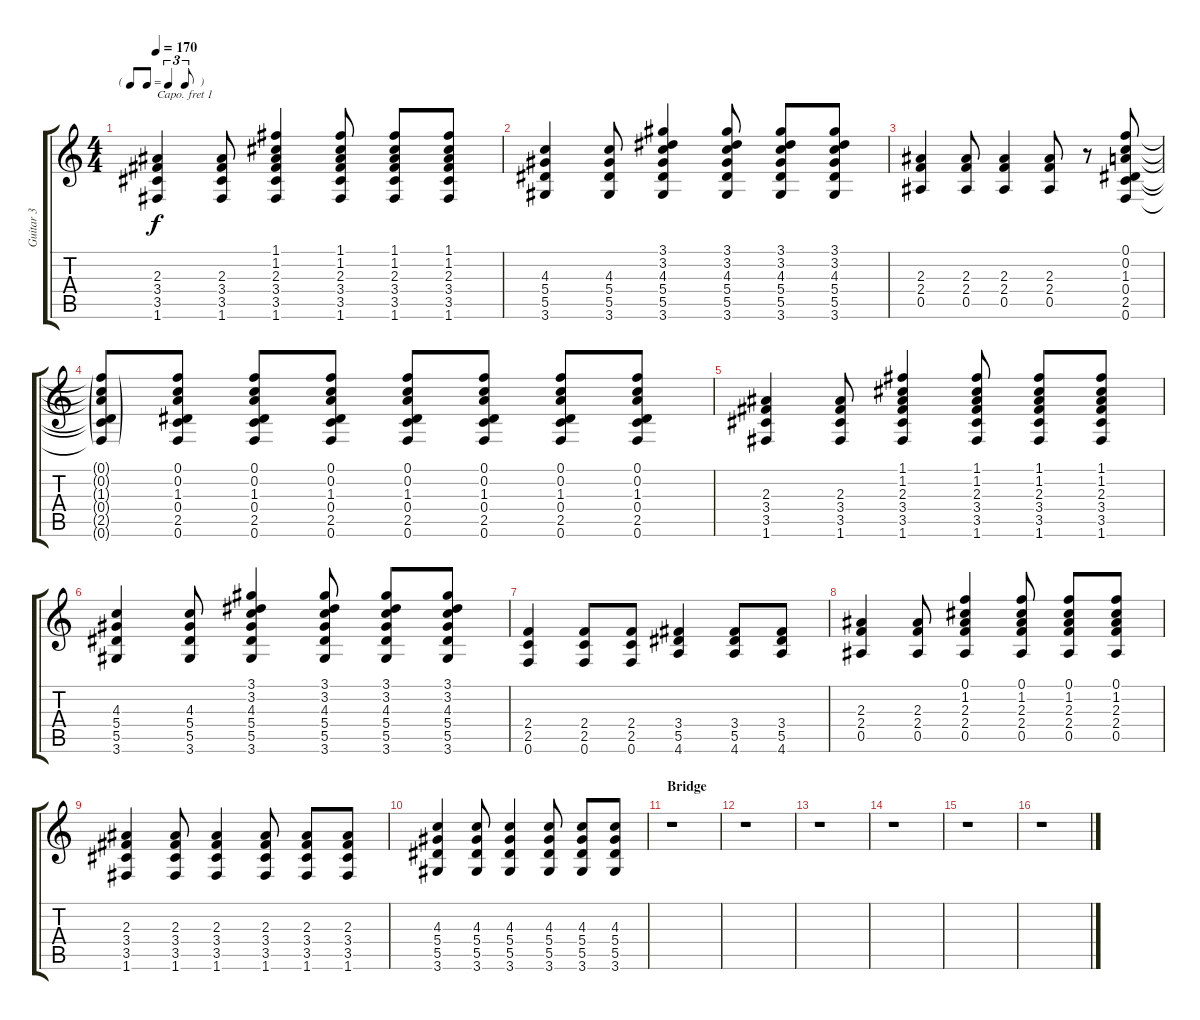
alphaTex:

\track ("Guitar 3" "Guitar 3") {instrument distortionguitar}
\staff {score tabs}
\capo 1
\tuning (E4 B3 G3 D3 A2 E2) {hide}
\ts (4 4)
\tf triplet8th
\tempo 170
\clef g2
\ks c
(2.3 3.4 3.5 1.6).4{dy f} (2.3 3.4 3.5 1.6).8 (1.1 1.2 2.3 3.4 3.5 1.6).4 (1.1 1.2 2.3 3.4 3.5 1.6).8 (1.1 1.2 2.3 3.4 3.5 1.6).8 (1.1 1.2 2.3 3.4 3.5 1.6).8 |
(4.3 5.4 5.5 3.6).4 (4.3 5.4 5.5 3.6).8 (3.1 3.2 4.3 5.4 5.5 3.6).4 (3.1 3.2 4.3 5.4 5.5 3.6).8 (3.1 3.2 4.3 5.4 5.5 3.6).8 (3.1 3.2 4.3 5.4 5.5 3.6).8 |
(2.3 2.4 0.5).4 (2.3 2.4 0.5).8 (2.3 2.4 0.5).4 (2.3 2.4 0.5).8 r.8 (0.1 0.2 1.3 0.4 2.5 0.6).8 |
(0.1{g t} 0.2{g t} 1.3{g t} 0.4{g t} 2.5{g t} 0.6{g t}).8 (0.1 0.2 1.3 0.4 2.5 0.6).8 (0.1 0.2 1.3 0.4 2.5 0.6).8 (0.1 0.2 1.3 0.4 2.5 0.6).8 (0.1 0.2 1.3 0.4 2.5 0.6).8 (0.1 0.2 1.3 0.4 2.5 0.6).8 (0.1 0.2 1.3 0.4 2.5 0.6).8 (0.1 0.2 1.3 0.4 2.5 0.6).8 |
(2.3 3.4 3.5 1.6).4 (2.3 3.4 3.5 1.6).8 (1.1 1.2 2.3 3.4 3.5 1.6).4 (1.1 1.2 2.3 3.4 3.5 1.6).8 (1.1 1.2 2.3 3.4 3.5 1.6).8 (1.1 1.2 2.3 3.4 3.5 1.6).8 |
(4.3 5.4 5.5 3.6).4 (4.3 5.4 5.5 3.6).8 (3.1 3.2 4.3 5.4 5.5 3.6).4 (3.1 3.2 4.3 5.4 5.5 3.6).8 (3.1 3.2 4.3 5.4 5.5 3.6).8 (3.1 3.2 4.3 5.4 5.5 3.6).8 |
(2.4 2.5 0.6).4 (2.4 2.5 0.6).8 (2.4 2.5 0.6).8 (3.4 5.5 4.6).4 (3.4 5.5 4.6).8 (3.4 5.5 4.6).8 |
(2.3 2.4 0.5).4 (2.3 2.4 0.5).8 (0.1 1.2 2.3 2.4 0.5).4 (0.1 1.2 2.3 2.4 0.5).8 (0.1 1.2 2.3 2.4 0.5).8 (0.1 1.2 2.3 2.4 0.5).8 |
(2.3 3.4 3.5 1.6).4 (2.3 3.4 3.5 1.6).8 (2.3 3.4 3.5 1.6).4 (2.3 3.4 3.5 1.6).8 (2.3 3.4 3.5 1.6).8 (2.3 3.4 3.5 1.6).8 |
(4.3 5.4 5.5 3.6).4 (4.3 5.4 5.5 3.6).8 (4.3 5.4 5.5 3.6).4 (4.3 5.4 5.5 3.6).8 (4.3 5.4 5.5 3.6).8 (4.3 5.4 5.5 3.6).8 |
\section ("" "Bridge")
r.1 |
r.1 |
r.1 |
r.1 |
r.1 |
r.1
